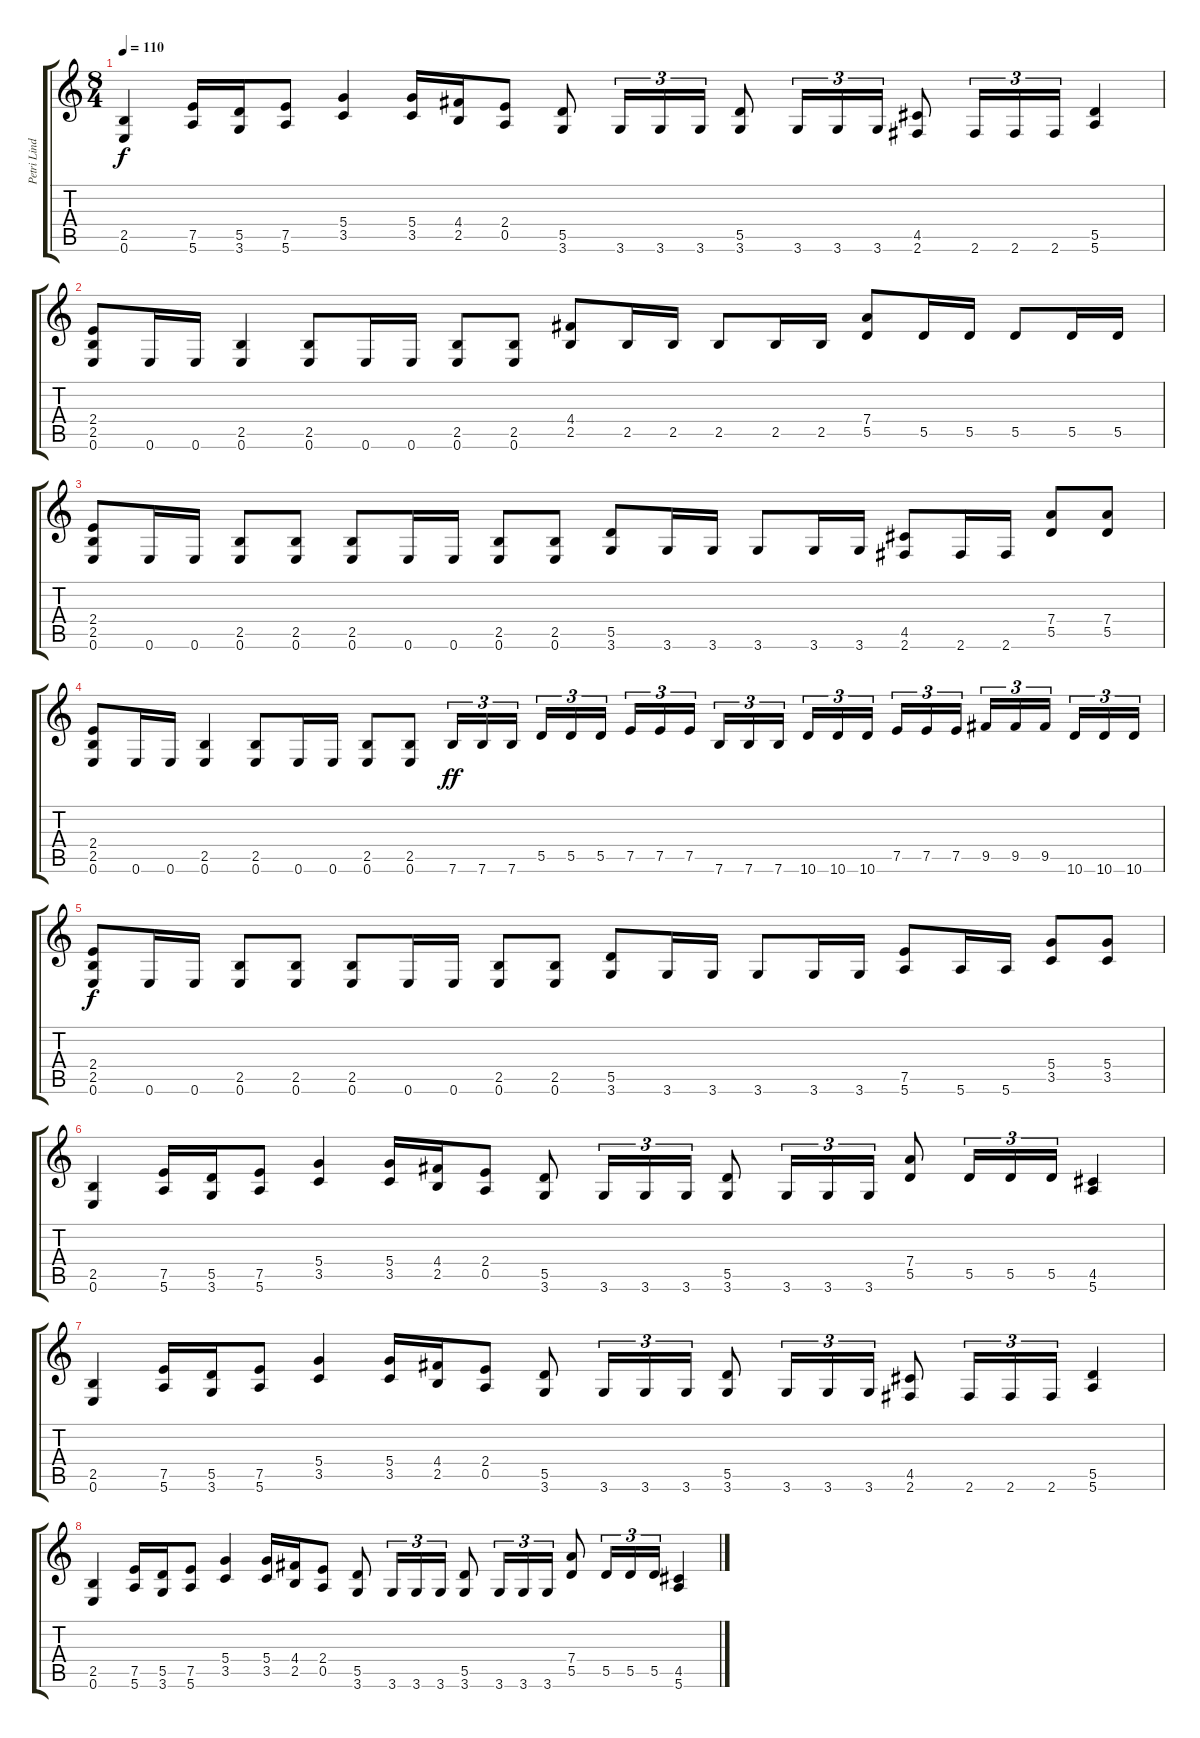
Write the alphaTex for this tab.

\track ("Petri Lindroos" "Petri Lind") {instrument distortionguitar}
\staff {score tabs}
\tuning (E4 B3 G3 D3 A2 E2) {hide}
\ts (8 4)
\tempo 110
\clef g2
\ks c
(2.5 0.6).4{dy f} (7.5 5.6).16 (5.5 3.6).16 (7.5 5.6).8 (5.4 3.5).4 (5.4 3.5).16 (4.4 2.5).16 (2.4 0.5).8 (5.5 3.6).8 3.6.16{tu (3 2)} 3.6.16{tu (3 2)} 3.6.16{tu (3 2)} (5.5 3.6).8 3.6.16{tu (3 2)} 3.6.16{tu (3 2)} 3.6.16{tu (3 2)} (4.5 2.6).8 2.6.16{tu (3 2)} 2.6.16{tu (3 2)} 2.6.16{tu (3 2)} (5.5 5.6).4 |
(2.4 2.5 0.6).8 0.6.16 0.6.16 (2.5 0.6).4 (2.5 0.6).8 0.6.16 0.6.16 (2.5 0.6).8 (2.5 0.6).8 (4.4 2.5).8 2.5.16 2.5.16 2.5.8 2.5.16 2.5.16 (7.4 5.5).8 5.5.16 5.5.16 5.5.8 5.5.16 5.5.16 |
(2.4 2.5 0.6).8 0.6.16 0.6.16 (2.5 0.6).8 (2.5 0.6).8 (2.5 0.6).8 0.6.16 0.6.16 (2.5 0.6).8 (2.5 0.6).8 (5.5 3.6).8 3.6.16 3.6.16 3.6.8 3.6.16 3.6.16 (4.5 2.6).8 2.6.16 2.6.16 (7.4 5.5).8 (7.4 5.5).8 |
(2.4 2.5 0.6).8 0.6.16 0.6.16 (2.5 0.6).4 (2.5 0.6).8 0.6.16 0.6.16 (2.5 0.6).8 (2.5 0.6).8 7.6.16{tu (3 2) dy ff} 7.6.16{tu (3 2)} 7.6.16{tu (3 2) beam splitsecondary} 5.5.16{tu (3 2)} 5.5.16{tu (3 2)} 5.5.16{tu (3 2)} 7.5.16{tu (3 2)} 7.5.16{tu (3 2)} 7.5.16{tu (3 2) beam splitsecondary} 7.6.16{tu (3 2)} 7.6.16{tu (3 2)} 7.6.16{tu (3 2)} 10.6.16{tu (3 2)} 10.6.16{tu (3 2)} 10.6.16{tu (3 2) beam splitsecondary} 7.5.16{tu (3 2)} 7.5.16{tu (3 2)} 7.5.16{tu (3 2)} 9.5.16{tu (3 2)} 9.5.16{tu (3 2)} 9.5.16{tu (3 2) beam splitsecondary} 10.6.16{tu (3 2)} 10.6.16{tu (3 2)} 10.6.16{tu (3 2)} |
(2.4 2.5 0.6).8{dy f} 0.6.16 0.6.16 (2.5 0.6).8 (2.5 0.6).8 (2.5 0.6).8 0.6.16 0.6.16 (2.5 0.6).8 (2.5 0.6).8 (5.5 3.6).8 3.6.16 3.6.16 3.6.8 3.6.16 3.6.16 (7.5 5.6).8 5.6.16 5.6.16 (5.4 3.5).8 (5.4 3.5).8 |
(2.5 0.6).4 (7.5 5.6).16 (5.5 3.6).16 (7.5 5.6).8 (5.4 3.5).4 (5.4 3.5).16 (4.4 2.5).16 (2.4 0.5).8 (5.5 3.6).8 3.6.16{tu (3 2)} 3.6.16{tu (3 2)} 3.6.16{tu (3 2)} (5.5 3.6).8 3.6.16{tu (3 2)} 3.6.16{tu (3 2)} 3.6.16{tu (3 2)} (7.4 5.5).8 5.5.16{tu (3 2)} 5.5.16{tu (3 2)} 5.5.16{tu (3 2)} (4.5 5.6).4 |
(2.5 0.6).4 (7.5 5.6).16 (5.5 3.6).16 (7.5 5.6).8 (5.4 3.5).4 (5.4 3.5).16 (4.4 2.5).16 (2.4 0.5).8 (5.5 3.6).8 3.6.16{tu (3 2)} 3.6.16{tu (3 2)} 3.6.16{tu (3 2)} (5.5 3.6).8 3.6.16{tu (3 2)} 3.6.16{tu (3 2)} 3.6.16{tu (3 2)} (4.5 2.6).8 2.6.16{tu (3 2)} 2.6.16{tu (3 2)} 2.6.16{tu (3 2)} (5.5 5.6).4 |
(2.5 0.6).4 (7.5 5.6).16 (5.5 3.6).16 (7.5 5.6).8 (5.4 3.5).4 (5.4 3.5).16 (4.4 2.5).16 (2.4 0.5).8 (5.5 3.6).8 3.6.16{tu (3 2)} 3.6.16{tu (3 2)} 3.6.16{tu (3 2)} (5.5 3.6).8 3.6.16{tu (3 2)} 3.6.16{tu (3 2)} 3.6.16{tu (3 2)} (7.4 5.5).8 5.5.16{tu (3 2)} 5.5.16{tu (3 2)} 5.5.16{tu (3 2)} (4.5 5.6).4
